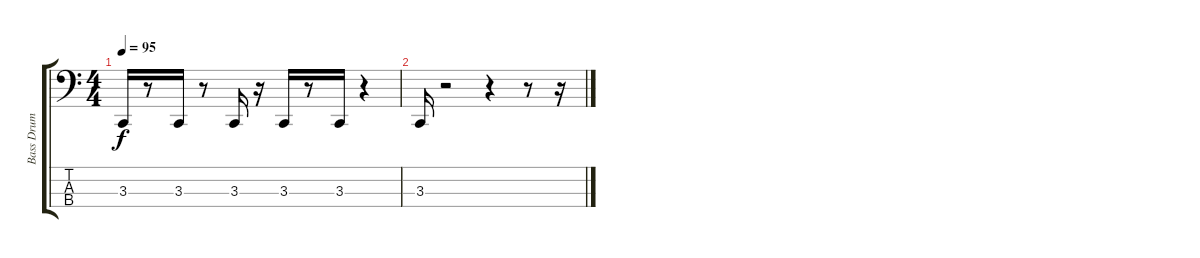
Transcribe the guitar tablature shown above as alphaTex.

\track ("Bass Drum" "Bass Drum") {instrument synthdrum}
\staff {score tabs}
\tuning (G2 D2 A1 E1) {hide}
\ts (4 4)
\tempo 95
\clef f4
\ks c
3.3.16{dy f} r.8 3.3.16 r.8 3.3.16 r.16 3.3.16 r.8 3.3.16 r.4 |
3.3.16 r.2 r.4 r.8 r.16
